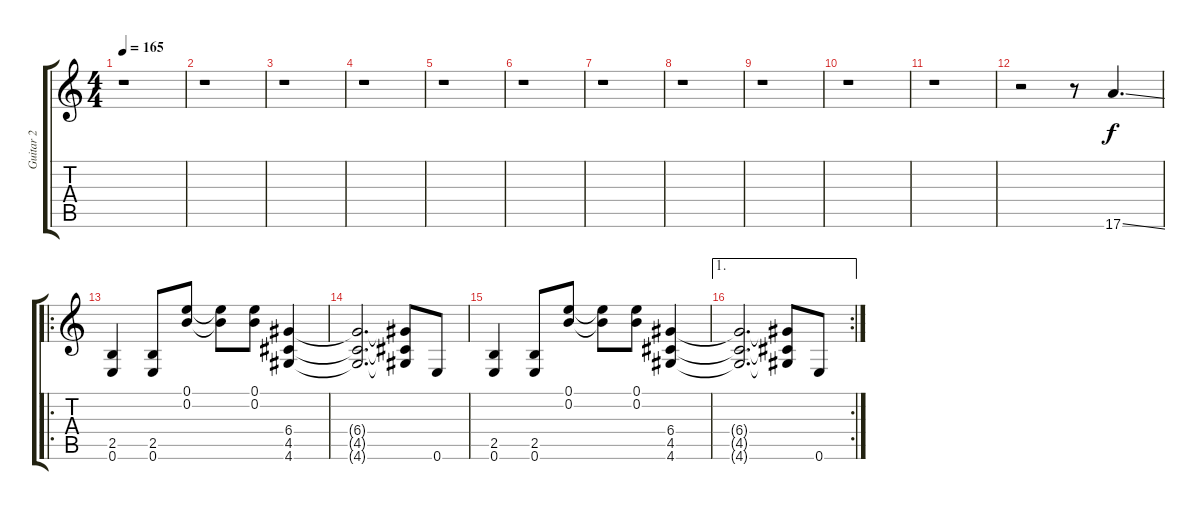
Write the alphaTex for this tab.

\track ("Guitar 2" "Guitar 2") {instrument distortionguitar}
\staff {score tabs}
\tuning (E4 B3 G3 D3 A2 E2) {hide}
\ts (4 4)
\tempo 165
\clef g2
\ks c
r.1{dy f instrument distortionguitar} |
r.1 |
r.1 |
r.1 |
r.1 |
r.1 |
r.1 |
r.1 |
r.1 |
r.1 |
r.1 |
r.2 r.8 17.6{ss}.4{d} |
\ro
(2.5 0.6).4 (2.5 0.6).8 (0.1 0.2).8 (0.1{t} 0.2{t}).8 (0.1 0.2).8 (6.4 4.5 4.6).4 |
(6.4{t} 4.5{t} 4.6{t}).2{d} (6.4{t} 4.5{t} 4.6{t}).8 0.6.8 |
(2.5 0.6).4 (2.5 0.6).8 (0.1 0.2).8 (0.1{t} 0.2{t}).8 (0.1 0.2).8 (6.4 4.5 4.6).4 |
\ae 1
\rc 2
(6.4{t} 4.5{t} 4.6{t}).2{d} (6.4{t} 4.5{t} 4.6{t}).8 0.6.8
